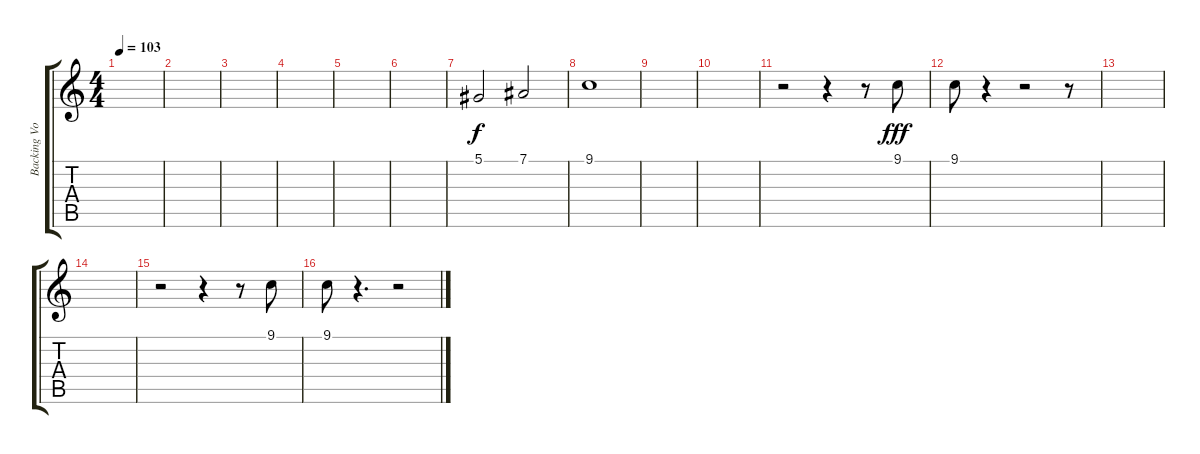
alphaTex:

\track ("Backing Vocals" "Backing Vo") {instrument frenchhorn}
\staff {score tabs}
\tuning (Eb4 Bb3 Gb3 Db3 Ab2 Eb2) {hide}
\ts (4 4)
\tempo 103
\clef g2
\ks c
|
|
|
|
|
|
5.1.2 7.1.2 |
9.1.1 |
|
|
r.2 r.4 r.8 9.1.8{dy fff} |
9.1.8 r.4 r.2 r.8 |
|
|
r.2 r.4 r.8 9.1.8 |
9.1.8 r.4{d} r.2
